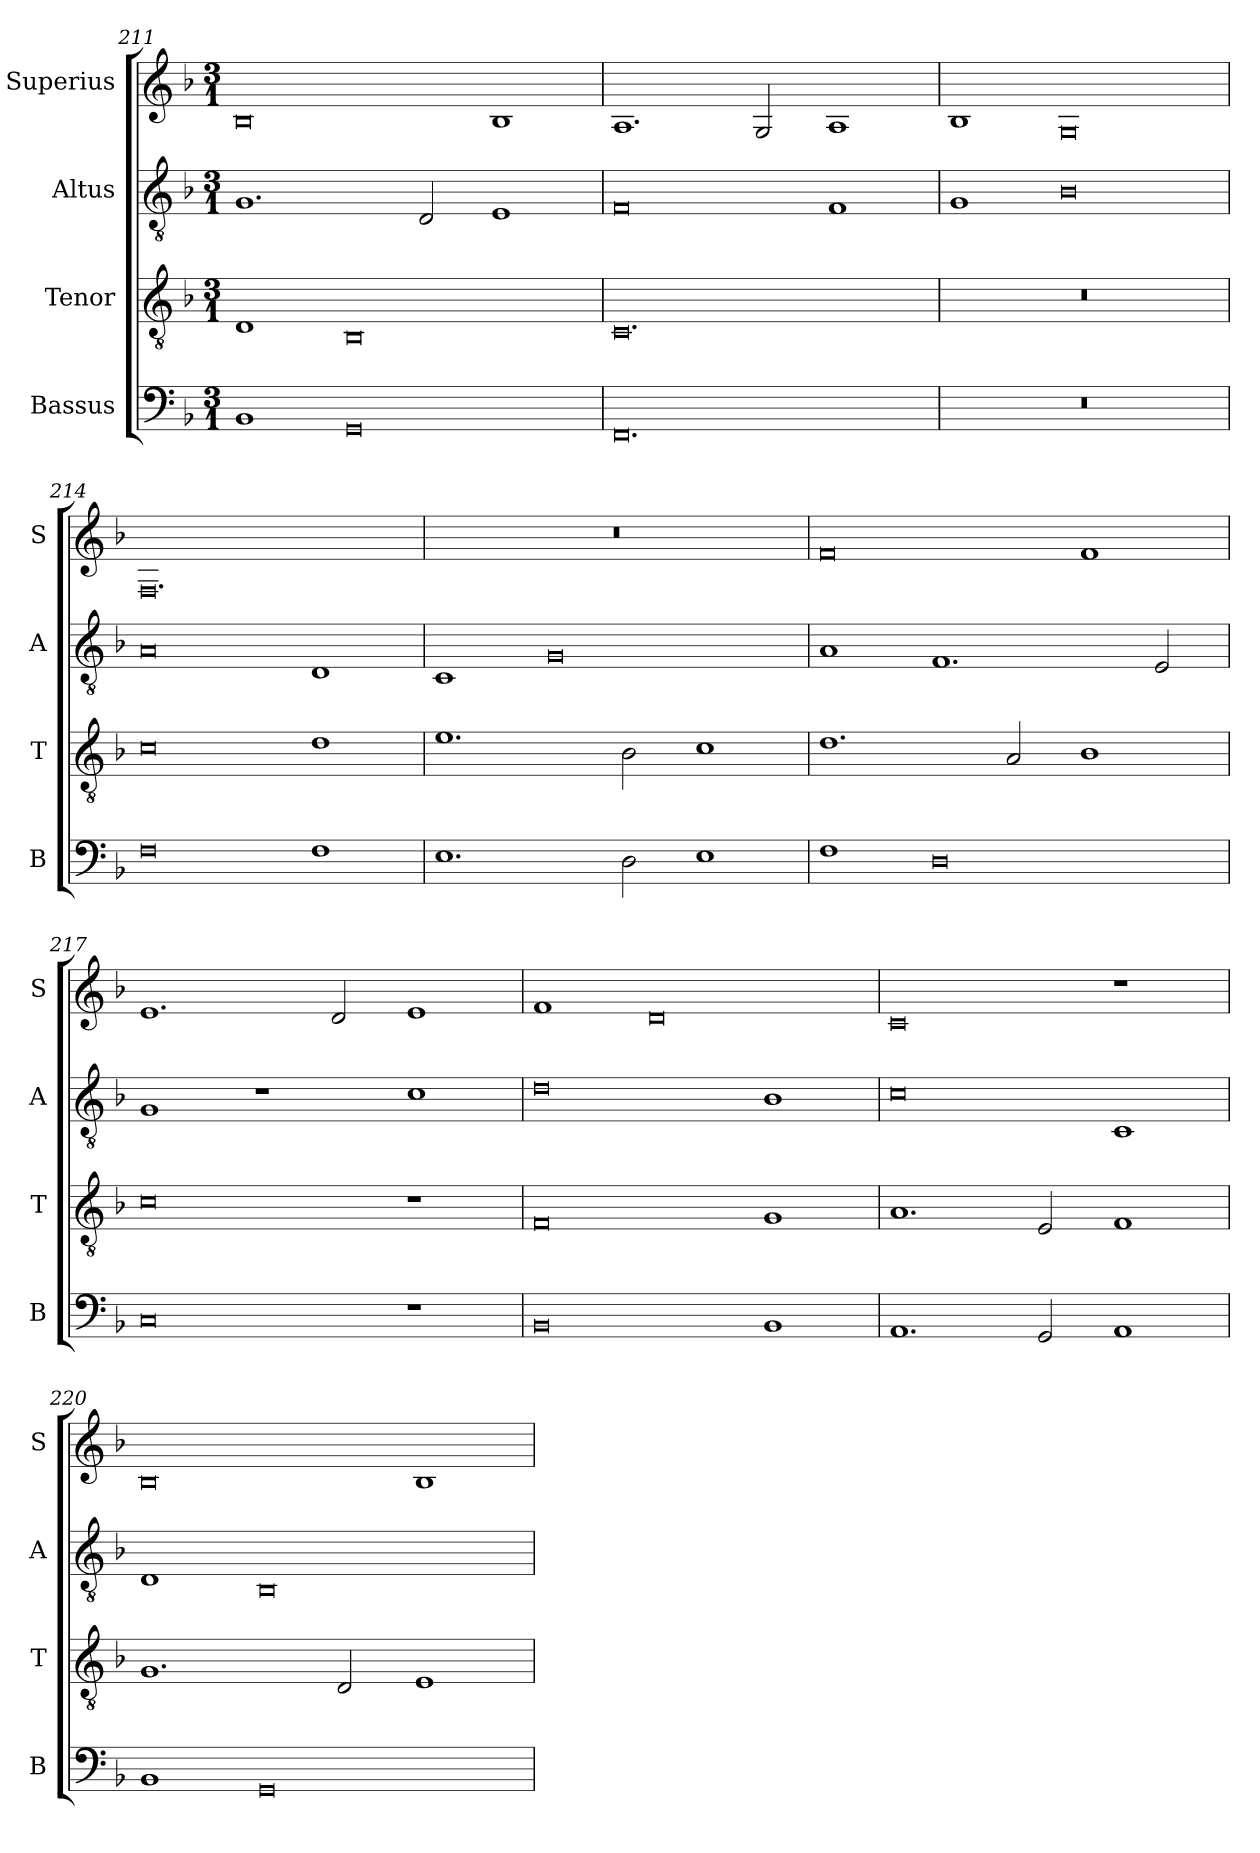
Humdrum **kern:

**kern	**kern	**kern	**kern
*part4	*part3	*part2	*part1
*staff4	*staff3	*staff2	*staff1
*I"Bassus	*I"Tenor	*I"Altus	*I"Superius
*I'B	*I'T	*I'A	*I'S
*clefF4	*clefGv2	*clefGv2	*clefG2
*k[b-]	*k[b-]	*k[b-]	*k[b-]
*M3/1	*M3/1	*M3/1	*M3/1
=211	=211	=211	=211
1BB-	1D	1.G	0B-
0GG	0BB-	.	.
.	.	2D/	.
.	.	1E	1B-
=212	=212	=212	=212
0.FF	0.C	0F	1.A
.	.	.	2G/
.	.	1F	1A
=213	=213	=213	=213
0.r	0.r	1G	1B-
.	.	0B-	0G
=214	=214	=214	=214
0F	0c	0A	0.F
1F	1d	1D	.
=215	=215	=215	=215
1.E	1.e	1C	0.r
.	.	0G	.
2D\	2B-\	.	.
1E	1c	.	.
=216	=216	=216	=216
1F	1.d	1A	0f
0D	.	1.F	.
.	2A/	.	.
.	1B-	.	1f
.	.	2E/	.
=217	=217	=217	=217
0C	0c	1G	1.e
.	.	1r	.
.	.	.	2d/
1r	1r	1c	1e
=218	=218	=218	=218
0BB-	0F	0d	1f
.	.	.	0d
1BB-	1G	1B-	.
=219	=219	=219	=219
1.AA	1.A	0c	0c
2GG/	2E/	.	.
1AA	1F	1C	1r
=220	=220	=220	=220
1BB-	1.G	1D	0B-
0GG	.	0BB-	.
.	2D/	.	.
.	1E	.	1B-
=	=	=	=
*-	*-	*-	*-
